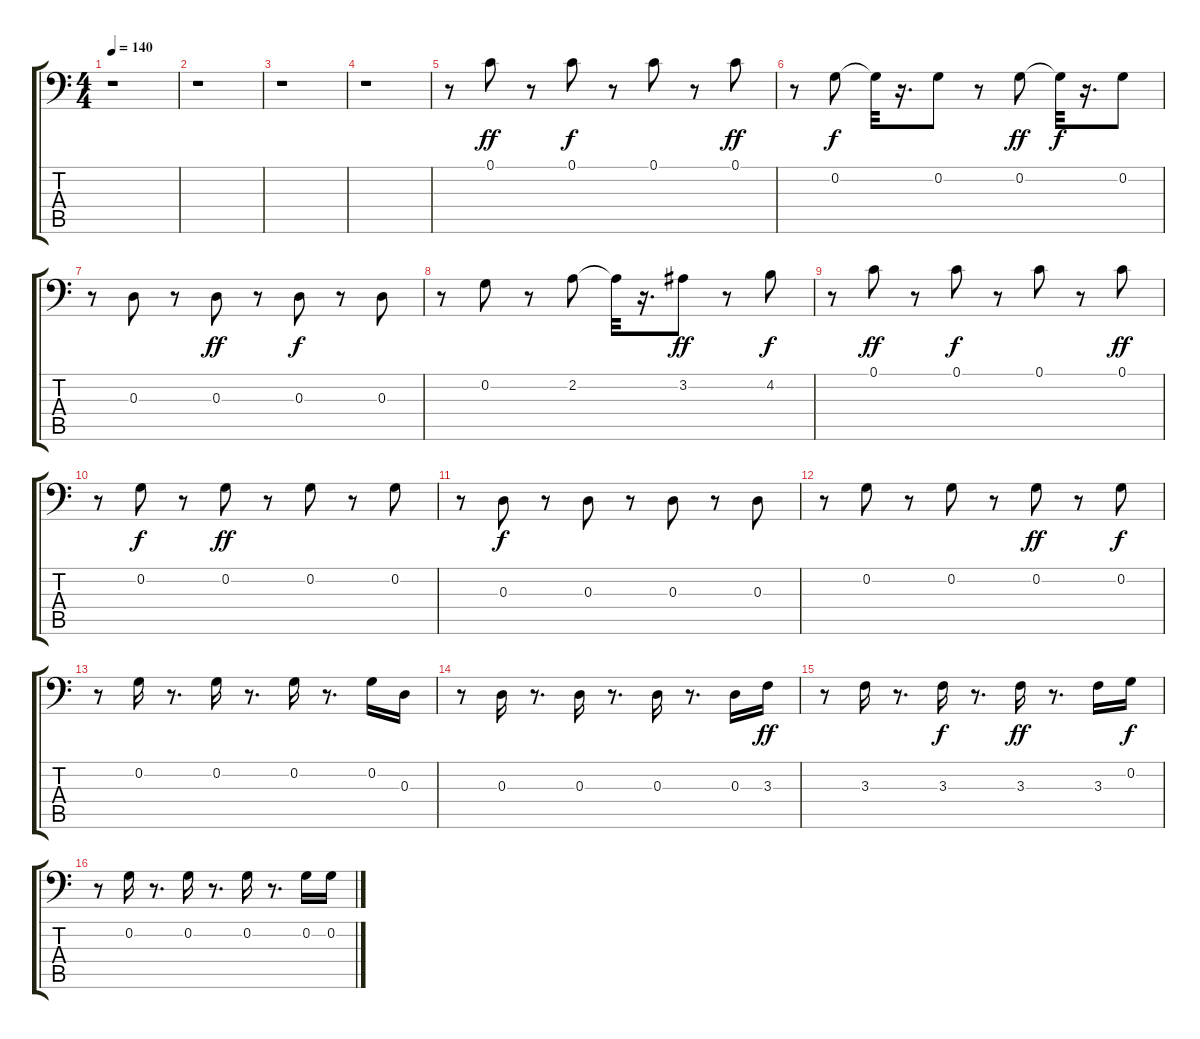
\track "" {instrument synthbass1}
\staff {score tabs}
\tuning (C3 G2 D2 A1 E1 B0) {hide}
\ts (4 4)
\tempo 140
\clef f4
\ks c
r.1{dy f} |
r.1 |
r.1 |
r.1 |
r.8 0.1.8{dy ff} r.8 0.1.8{dy f} r.8 0.1.8 r.8 0.1.8{dy ff} |
r.8 0.2.8{dy f} 0.2{t}.32 r.16{d} 0.2.8 r.8 0.2.8{dy ff} 0.2{t}.32{dy f} r.16{d} 0.2.8 |
r.8 0.3.8 r.8 0.3.8{dy ff} r.8 0.3.8{dy f} r.8 0.3.8 |
r.8 0.2.8 r.8 2.2.8 2.2{t}.32 r.16{d} 3.2.8{dy ff} r.8 4.2.8{dy f} |
r.8 0.1.8{dy ff} r.8 0.1.8{dy f} r.8 0.1.8 r.8 0.1.8{dy ff} |
r.8 0.2.8{dy f} r.8 0.2.8{dy ff} r.8 0.2.8 r.8 0.2.8 |
r.8 0.3.8{dy f} r.8 0.3.8 r.8 0.3.8 r.8 0.3.8 |
r.8 0.2.8 r.8 0.2.8 r.8 0.2.8{dy ff} r.8 0.2.8{dy f} |
r.8 0.2.16 r.8{d} 0.2.16 r.8{d} 0.2.16 r.8{d} 0.2.16 0.3.16 |
r.8 0.3.16 r.8{d} 0.3.16 r.8{d} 0.3.16 r.8{d} 0.3.16 3.3.16{dy ff} |
r.8 3.3.16 r.8{d} 3.3.16{dy f} r.8{d} 3.3.16{dy ff} r.8{d} 3.3.16 0.2.16{dy f} |
r.8 0.2.16 r.8{d} 0.2.16 r.8{d} 0.2.16 r.8{d} 0.2.16 0.2.16
